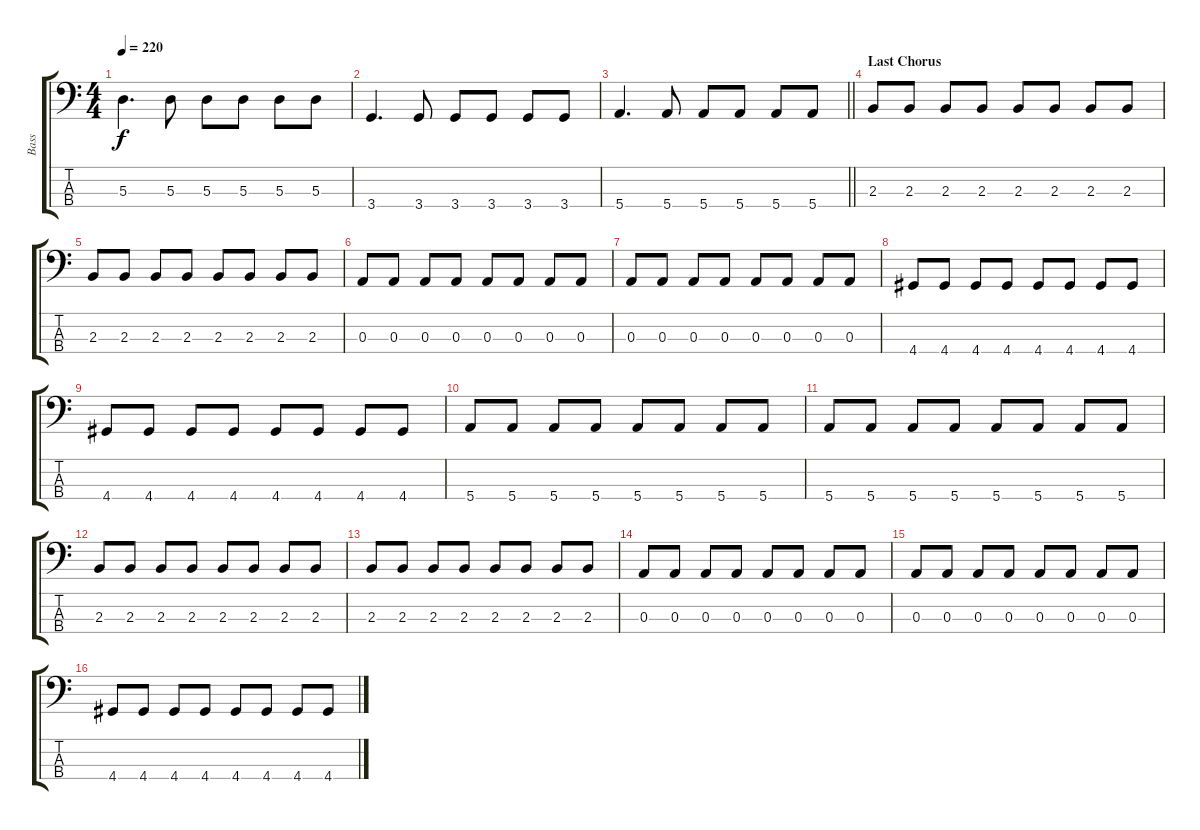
\track ("Bass" "Bass") {instrument electricbasspick}
\staff {score tabs}
\tuning (G2 D2 A1 E1) {hide}
\ts (4 4)
\tempo 220
\clef f4
\ks c
5.3.4{d dy f} 5.3.8 5.3.8 5.3.8 5.3.8 5.3.8 |
3.4.4{d} 3.4.8 3.4.8 3.4.8 3.4.8 3.4.8 |
\barLineRight lightlight
5.4.4{d} 5.4.8 5.4.8 5.4.8 5.4.8 5.4.8 |
\section ("" "Last Chorus")
2.3.8 2.3.8 2.3.8 2.3.8 2.3.8 2.3.8 2.3.8 2.3.8 |
2.3.8 2.3.8 2.3.8 2.3.8 2.3.8 2.3.8 2.3.8 2.3.8 |
0.3.8 0.3.8 0.3.8 0.3.8 0.3.8 0.3.8 0.3.8 0.3.8 |
0.3.8 0.3.8 0.3.8 0.3.8 0.3.8 0.3.8 0.3.8 0.3.8 |
4.4.8 4.4.8 4.4.8 4.4.8 4.4.8 4.4.8 4.4.8 4.4.8 |
4.4.8 4.4.8 4.4.8 4.4.8 4.4.8 4.4.8 4.4.8 4.4.8 |
5.4.8 5.4.8 5.4.8 5.4.8 5.4.8 5.4.8 5.4.8 5.4.8 |
5.4.8 5.4.8 5.4.8 5.4.8 5.4.8 5.4.8 5.4.8 5.4.8 |
2.3.8 2.3.8 2.3.8 2.3.8 2.3.8 2.3.8 2.3.8 2.3.8 |
2.3.8 2.3.8 2.3.8 2.3.8 2.3.8 2.3.8 2.3.8 2.3.8 |
0.3.8 0.3.8 0.3.8 0.3.8 0.3.8 0.3.8 0.3.8 0.3.8 |
0.3.8 0.3.8 0.3.8 0.3.8 0.3.8 0.3.8 0.3.8 0.3.8 |
4.4.8 4.4.8 4.4.8 4.4.8 4.4.8 4.4.8 4.4.8 4.4.8
